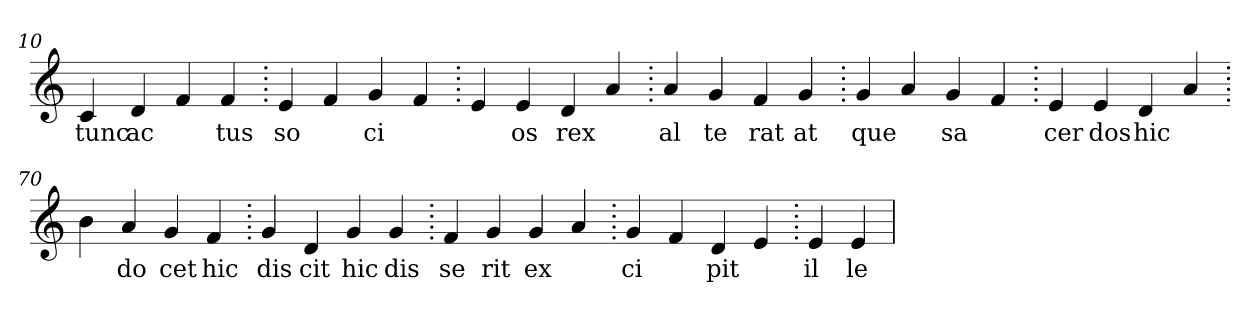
**kern	**text
*part1	*part1
*staff1	*staff1
*clefG2	*
=10.	=10.
4c	tunc
4d	ac
4f	.
4f	tus
=20.	=20.
4e	so
4f	.
4g	ci
4f	.
=30.	=30.
4e	.
4e	os
4d	rex
4a	.
=40.	=40.
4a	al
4g	te
4f	rat
4g	at
=50.	=50.
4g	que
4a	.
4g	sa
4f	.
=60.	=60.
4e	cer
4e	dos
4d	hic
4a	.
=70.	=70.
4b	.
4a	do
4g	cet
4f	hic
=80.	=80.
4g	dis
4d	cit
4g	hic
4g	dis
=90.	=90.
4f	se
4g	rit
4g	ex
4a	.
=100.	=100.
4g	ci
4f	.
4d	pit
4e	.
=110.	=110.
4e	il
4e	le
=	=
*-	*-
